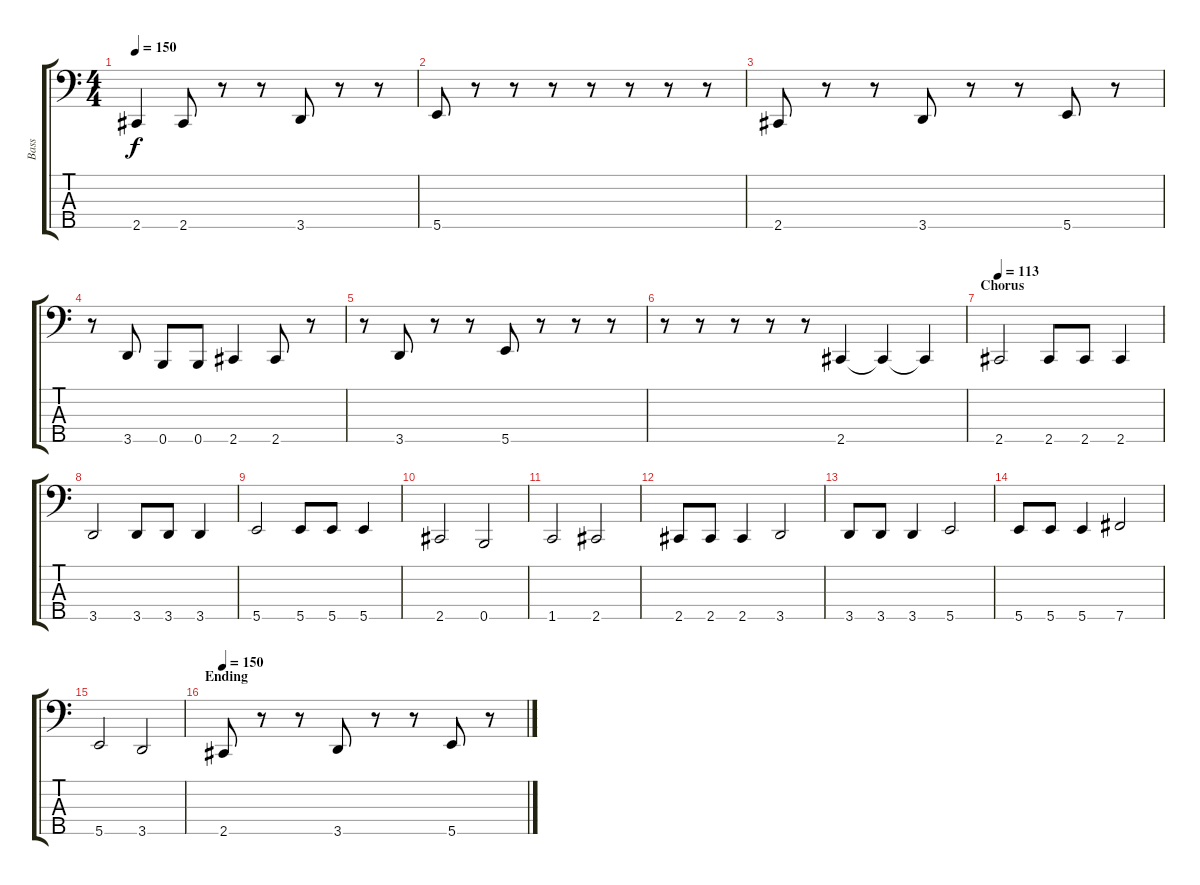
\track ("Bass" "Bass") {instrument acousticbass}
\staff {score tabs}
\tuning (G2 D2 A1 E1 B0) {hide}
\ts (4 4)
\tempo 150
\clef f4
\ks c
2.5.4{dy f} 2.5.8 r.8 r.8 3.5.8 r.8 r.8 |
5.5.8 r.8 r.8 r.8 r.8 r.8 r.8 r.8 |
2.5.8 r.8 r.8 3.5.8 r.8 r.8 5.5.8 r.8 |
r.8 3.5.8 0.5.8 0.5.8 2.5.4 2.5.8 r.8 |
r.8 3.5.8 r.8 r.8 5.5.8 r.8 r.8 r.8 |
r.8 r.8 r.8 r.8 r.8 2.5.4 2.5{t}.4 2.5{t}.4 |
\section ("" "Chorus")
\tempo 113
2.5.2 2.5.8 2.5.8 2.5.4 |
3.5.2 3.5.8 3.5.8 3.5.4 |
5.5.2 5.5.8 5.5.8 5.5.4 |
2.5.2 0.5.2 |
1.5.2 2.5.2 |
2.5.8 2.5.8 2.5.4 3.5.2 |
3.5.8 3.5.8 3.5.4 5.5.2 |
5.5.8 5.5.8 5.5.4 7.5.2 |
5.5.2 3.5.2 |
\section ("" "Ending")
\tempo 150
2.5.8 r.8 r.8 3.5.8 r.8 r.8 5.5.8 r.8
